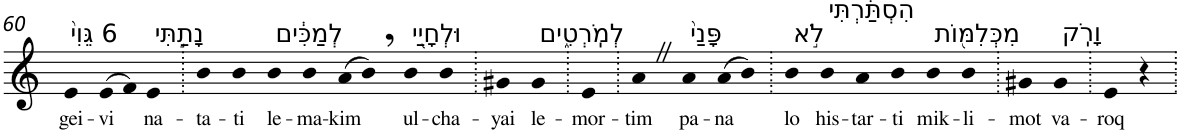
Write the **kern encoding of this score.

**kern	**text
*part1	*part1
*staff1	*staff1
*I"Piano	*
*I'Pno	*
!!LO:PB:g=z
*clefG2	*
*k[]	*
=60	=60
!LO:TX:a:t=6 גֵּוִי֙	!
!	!LO:LY:b
4e	gei-
!	!LO:LY:b
(>8e	-vi
8f)	.
!LO:TX:a:t=נָתַ֣תִּי	!
!	!LO:LY:b
4e	na-
=61.	=61.
!	!LO:LY:b
4b	-ta-
!	!LO:LY:b
4b	-ti
!LO:TX:a:t=לְמַכִּ֔ים	!
!	!LO:LY:b
4b	le-
!	!LO:LY:b
4b	-ma-
!	!LO:LY:b
(8a	-kim
8b,)	.
!LO:TX:a:t=וּלְחָיַ֖י	!
!	!LO:LY:b
4b	ul-
!	!LO:LY:b
4b	-cha-
=62.	=62.
!	!LO:LY:b
4g#X	-yai
!LO:TX:a:t=לְמֹֽרְטִ֑ים	!
!	!LO:LY:b
4g#	le-
=63.	=63.
!	!LO:LY:b
4e	-mor-
=64.	=64.
!	!LO:LY:b
4aZ	-tim
!LO:TX:a:t=פָּנַי֙	!
!	!LO:LY:b
4a	pa-
!	!LO:LY:b
(8a	-na
8b)	.
=65.	=65.
!LO:TX:a:t=לֹ֣א	!
!	!LO:LY:b
4b	lo
!LO:TX:a:t=הִסְתַּ֔רְתִּי	!
!	!LO:LY:b
4b	his-
!	!LO:LY:b
4a	-tar-
!	!LO:LY:b
4b	-ti
!LO:TX:a:t=מִכְּלִמּ֖וֹת	!
!	!LO:LY:b
4b	mik-
!	!LO:LY:b
4b	-li-
=66.	=66.
!	!LO:LY:b
4g#X	-mot
!LO:TX:a:t=וָרֹֽק	!
!	!LO:LY:b
4g#	va-
=67.	=67.
!	!LO:LY:b
4e	-roq
4r	.
=.	=.
*-	*-
